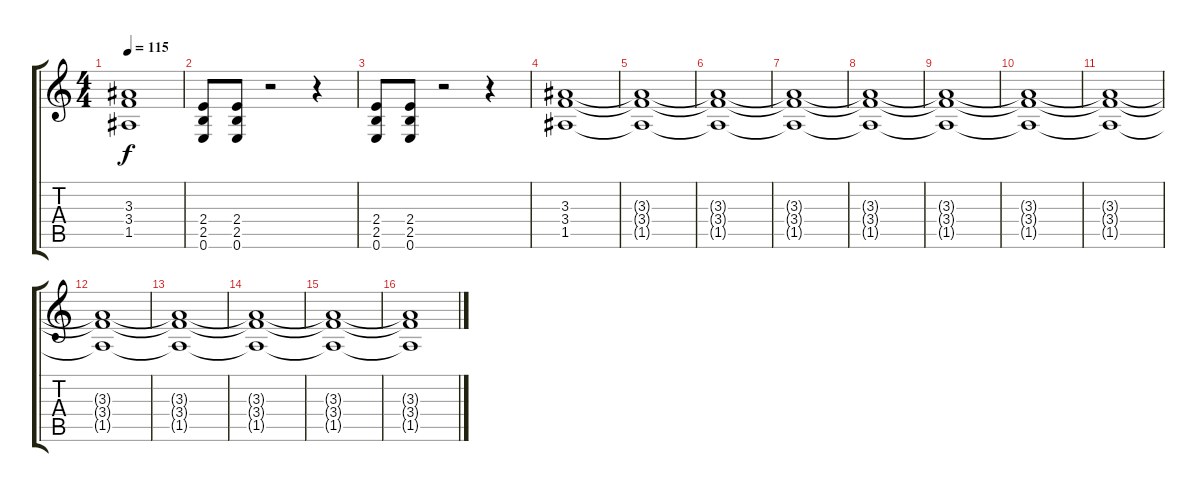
\track "" {instrument distortionguitar}
\staff {score tabs}
\tuning (E4 B3 G3 D3 A2 E2) {hide}
\ts (4 4)
\tempo 115
\clef g2
\ks c
(3.3{t} 3.4{t} 1.5{t}).1{dy f} |
(2.4 2.5 0.6).8 (2.4 2.5 0.6).8 r.2 r.4 |
(2.4 2.5 0.6).8 (2.4 2.5 0.6).8 r.2 r.4 |
(3.3 3.4 1.5).1 |
(3.3{t} 3.4{t} 1.5{t}).1 |
(3.3{t} 3.4{t} 1.5{t}).1 |
(3.3{t} 3.4{t} 1.5{t}).1 |
(3.3{t} 3.4{t} 1.5{t}).1 |
(3.3{t} 3.4{t} 1.5{t}).1 |
(3.3{t} 3.4{t} 1.5{t}).1 |
(3.3{t} 3.4{t} 1.5{t}).1 |
(3.3{t} 3.4{t} 1.5{t}).1 |
(3.3{t} 3.4{t} 1.5{t}).1 |
(3.3{t} 3.4{t} 1.5{t}).1 |
(3.3{t} 3.4{t} 1.5{t}).1 |
(3.3{t} 3.4{t} 1.5{t}).1
